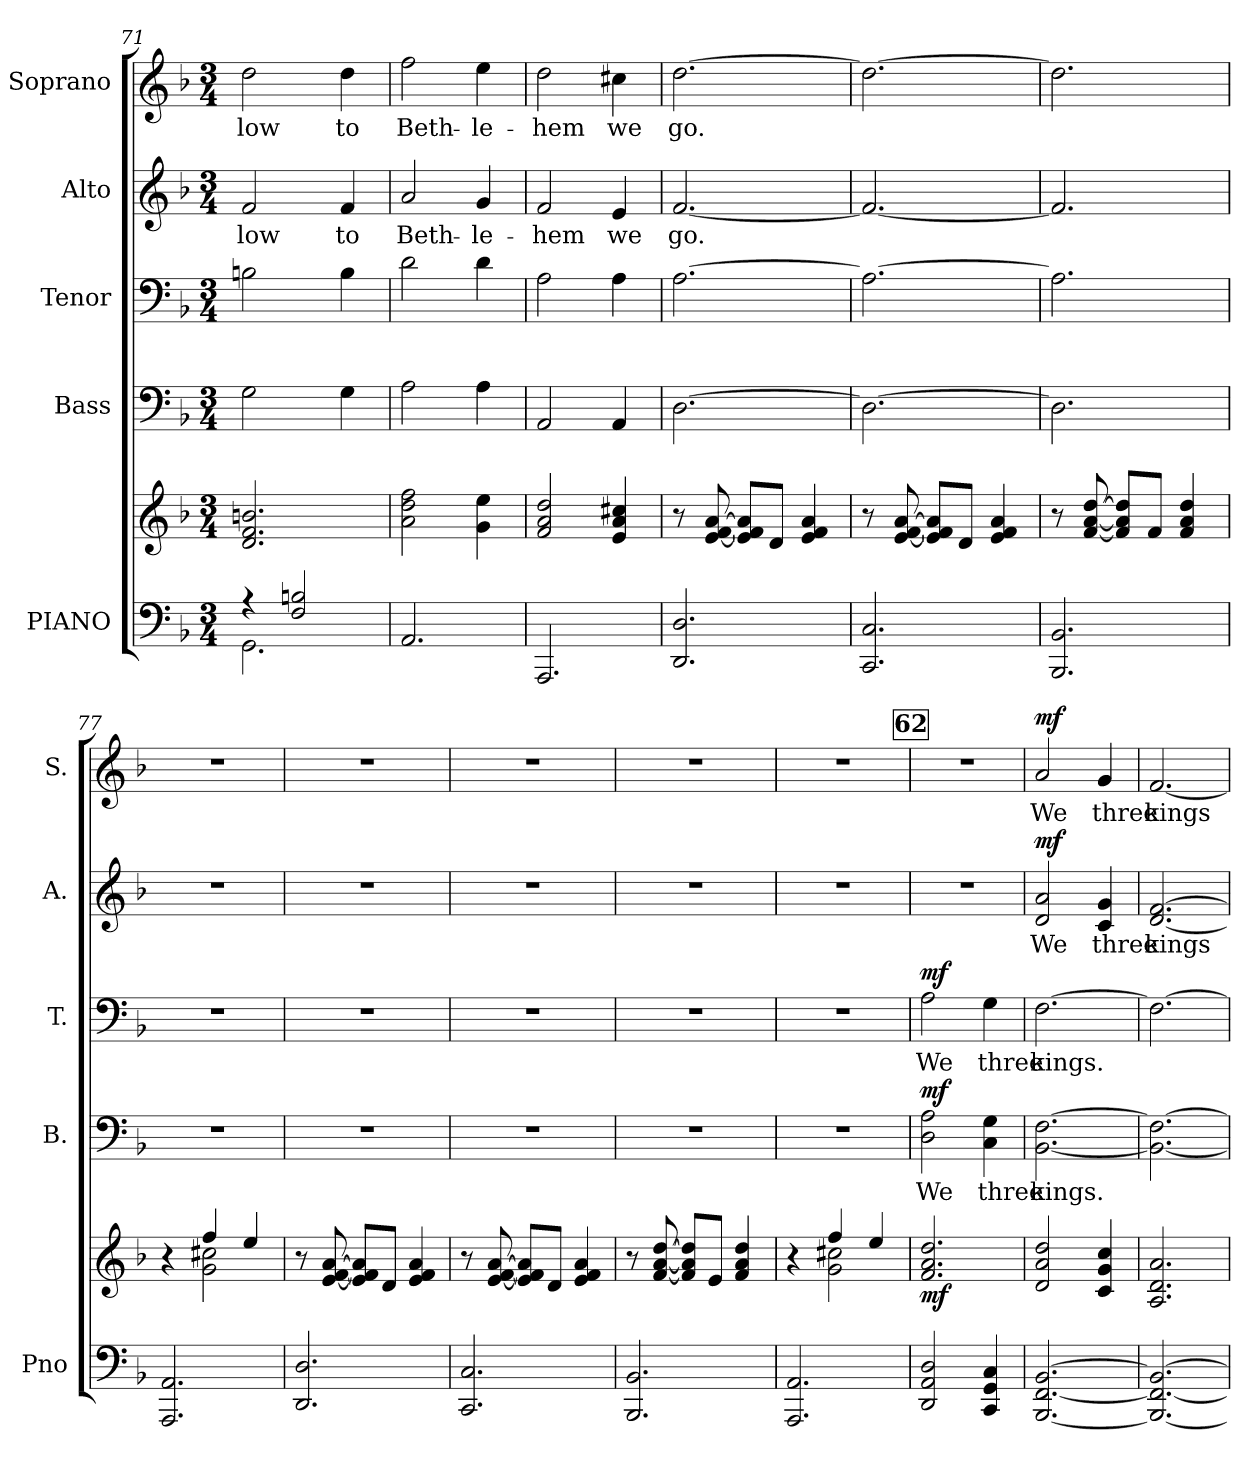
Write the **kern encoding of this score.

**kern	**kern	**dynam	**kern	**text	**dynam	**kern	**text	**dynam	**kern	**text	**dynam	**kern	**text	**dynam
*part5	*part5	*part5	*part4	*part4	*part4	*part3	*part3	*part3	*part2	*part2	*part2	*part1	*part1	*part1
*staff6	*staff5	*staff5/6	*staff4	*staff4	*staff4	*staff3	*staff3	*staff3	*staff2	*staff2	*staff2	*staff1	*staff1	*staff1
*I"PIANO	*	*	*I"Bass	*	*	*I"Tenor	*	*	*I"Alto	*	*	*I"Soprano	*	*
*I'Pno	*	*	*I'B.	*	*	*I'T.	*	*	*I'A.	*	*	*I'S.	*	*
*clefF4	*clefG2	*	*clefF4	*	*	*clefF4	*	*	*clefG2	*	*	*clefG2	*	*
*k[b-]	*k[b-]	*	*k[b-]	*	*	*k[b-]	*	*	*k[b-]	*	*	*k[b-]	*	*
*M3/4	*M3/4	*	*M3/4	*	*	*M3/4	*	*	*M3/4	*	*	*M3/4	*	*
=71	=71	=71	=71	=71	=71	=71	=71	=71	=71	=71	=71	=71	=71	=71
*^	*	*	*	*	*	*	*	*	*	*	*	*	*	*
!	!	!	!	!	!	!	!	!	!	!	!LO:LY:b	!	!	!LO:LY:b	!
4r	2.GG\	2.d/ 2.f/ 2.bn/	.	2G\	.	.	2Bn\	.	.	2f/	-low	.	2dd\	-low	.
2F/ 2Bn/	.	.	.	.	.	.	.	.	.	.	.	.	.	.	.
!	!	!	!	!	!	!	!	!	!	!	!LO:LY:b	!	!	!LO:LY:b	!
.	.	.	.	4G\	.	.	4B\	.	.	4f/	to	.	4dd\	to	.
*v	*v	*	*	*	*	*	*	*	*	*	*	*	*	*	*
=72	=72	=72	=72	=72	=72	=72	=72	=72	=72	=72	=72	=72	=72	=72
!	!	!	!	!	!	!	!	!	!	!LO:LY:b	!	!	!LO:LY:b	!
2.AA/	2a\ 2dd\ 2ff\	.	2A\	.	.	2d\	.	.	2a/	Beth-	.	2ff\	Beth-	.
!	!	!	!	!	!	!	!	!	!	!LO:LY:b	!	!	!LO:LY:b	!
.	4g\ 4ee\	.	4A\	.	.	4d\	.	.	4g/	-le-	.	4ee\	-le-	.
=73	=73	=73	=73	=73	=73	=73	=73	=73	=73	=73	=73	=73	=73	=73
!	!	!	!	!	!	!	!	!	!	!LO:LY:b	!	!	!LO:LY:b	!
2.AAA/	2f/ 2a/ 2dd/	.	2AA/	.	.	2A\	.	.	2f/	-hem	.	2dd\	-hem	.
!	!	!	!	!	!	!	!	!	!	!LO:LY:b	!	!	!LO:LY:b	!
.	4e/ 4a/ 4cc#X/	.	4AA/	.	.	4A\	.	.	4e/	we	.	4cc#X\	we	.
=74	=74	=74	=74	=74	=74	=74	=74	=74	=74	=74	=74	=74	=74	=74
!	!	!	!	!	!	!	!	!	!	!LO:LY:b	!	!	!LO:LY:b	!
2.DD/ 2.D/	8r	.	[2.D\	.	.	[2.A\	.	.	[2.f/	go.	.	[2.dd\	go.	.
.	[8e/ [8f/ [8a/	.	.	.	.	.	.	.	.	.	.	.	.	.
.	8e/] 8f/] 8a/]L	.	.	.	.	.	.	.	.	.	.	.	.	.
.	8d/J	.	.	.	.	.	.	.	.	.	.	.	.	.
.	4e/ 4f/ 4a/	.	.	.	.	.	.	.	.	.	.	.	.	.
=75	=75	=75	=75	=75	=75	=75	=75	=75	=75	=75	=75	=75	=75	=75
2.CC/ 2.C/	8r	.	2.D\_	.	.	2.A\_	.	.	2.f/_	.	.	2.dd\_	.	.
.	[8e/ [8f/ [8a/	.	.	.	.	.	.	.	.	.	.	.	.	.
.	8e/] 8f/] 8a/]L	.	.	.	.	.	.	.	.	.	.	.	.	.
.	8d/J	.	.	.	.	.	.	.	.	.	.	.	.	.
.	4e/ 4f/ 4a/	.	.	.	.	.	.	.	.	.	.	.	.	.
!!LO:LB:g=z
=76	=76	=76	=76	=76	=76	=76	=76	=76	=76	=76	=76	=76	=76	=76
2.BBB-/ 2.BB-/	8r	.	2.D\]	.	.	2.A\]	.	.	2.f/]	.	.	2.dd\]	.	.
.	[8f/ [8a/ [8dd/	.	.	.	.	.	.	.	.	.	.	.	.	.
.	8f/] 8a/] 8dd/]L	.	.	.	.	.	.	.	.	.	.	.	.	.
.	8f/J	.	.	.	.	.	.	.	.	.	.	.	.	.
.	4f/ 4a/ 4dd/	.	.	.	.	.	.	.	.	.	.	.	.	.
=77	=77	=77	=77	=77	=77	=77	=77	=77	=77	=77	=77	=77	=77	=77
*	*^	*	*	*	*	*	*	*	*	*	*	*	*	*
2.AAA/ 2.AA/	4r	4ryy	.	2.r	.	.	2.r	.	.	2.r	.	.	2.r	.	.
.	4ff/	2g\ 2cc#X\	.	.	.	.	.	.	.	.	.	.	.	.	.
.	4ee/	.	.	.	.	.	.	.	.	.	.	.	.	.	.
*	*v	*v	*	*	*	*	*	*	*	*	*	*	*	*	*
=78	=78	=78	=78	=78	=78	=78	=78	=78	=78	=78	=78	=78	=78	=78
2.DD/ 2.D/	8r	.	2.r	.	.	2.r	.	.	2.r	.	.	2.r	.	.
.	[8e/ [8f/ [8a/	.	.	.	.	.	.	.	.	.	.	.	.	.
.	8e/] 8f/] 8a/]L	.	.	.	.	.	.	.	.	.	.	.	.	.
.	8d/J	.	.	.	.	.	.	.	.	.	.	.	.	.
.	4e/ 4f/ 4a/	.	.	.	.	.	.	.	.	.	.	.	.	.
=79	=79	=79	=79	=79	=79	=79	=79	=79	=79	=79	=79	=79	=79	=79
2.CC/ 2.C/	8r	.	2.r	.	.	2.r	.	.	2.r	.	.	2.r	.	.
.	[8e/ [8f/ [8a/	.	.	.	.	.	.	.	.	.	.	.	.	.
.	8e/] 8f/] 8a/]L	.	.	.	.	.	.	.	.	.	.	.	.	.
.	8d/J	.	.	.	.	.	.	.	.	.	.	.	.	.
.	4e/ 4f/ 4a/	.	.	.	.	.	.	.	.	.	.	.	.	.
=80	=80	=80	=80	=80	=80	=80	=80	=80	=80	=80	=80	=80	=80	=80
2.BBB-/ 2.BB-/	8r	.	2.r	.	.	2.r	.	.	2.r	.	.	2.r	.	.
.	[8f/ [8a/ [8dd/	.	.	.	.	.	.	.	.	.	.	.	.	.
.	8f/] 8a/] 8dd/]L	.	.	.	.	.	.	.	.	.	.	.	.	.
.	8e/J	.	.	.	.	.	.	.	.	.	.	.	.	.
.	4f/ 4a/ 4dd/	.	.	.	.	.	.	.	.	.	.	.	.	.
=81	=81	=81	=81	=81	=81	=81	=81	=81	=81	=81	=81	=81	=81	=81
*	*^	*	*	*	*	*	*	*	*	*	*	*	*	*
2.AAA/ 2.AA/	4r	4ryy	.	2.r	.	.	2.r	.	.	2.r	.	.	2.r	.	.
.	4ff/	2g\ 2cc#X\	.	.	.	.	.	.	.	.	.	.	.	.	.
.	4ee/	.	.	.	.	.	.	.	.	.	.	.	.	.	.
*	*v	*v	*	*	*	*	*	*	*	*	*	*	*	*	*
!!LO:REH:place=s1:a:B:cj:fs=14:t=62
=82	=82	=82	=82	=82	=82	=82	=82	=82	=82	=82	=82	=82	=82	=82
!	!	!LO:DY:b	!	!LO:LY:b	!LO:DY:a	!	!LO:LY:b	!LO:DY:a	!	!	!	!	!	!
2DD/ 2AA/ 2D/	2.f/ 2.a/ 2.dd/	mf	2D\ 2A\	We	mf	2A\	We	mf	2.r	.	.	2.r	.	.
!	!	!	!	!LO:LY:b	!	!	!LO:LY:b	!	!	!	!	!	!	!
4CC/ 4GG/ 4C/	.	.	4C\ 4G\	three	.	4G\	three	.	.	.	.	.	.	.
=83	=83	=83	=83	=83	=83	=83	=83	=83	=83	=83	=83	=83	=83	=83
!	!	!	!	!LO:LY:b	!	!	!LO:LY:b	!	!	!LO:LY:b	!LO:DY:a	!	!LO:LY:b	!LO:DY:a
[2.BBB-/ [2.FF/ [2.BB-/	2d/ 2a/ 2dd/	.	[2.BB-\ [2.F\	kings.	.	[2.F\	kings.	.	2d/ 2a/	We	mf	2a/	We	mf
!	!	!	!	!	!	!	!	!	!	!LO:LY:b	!	!	!LO:LY:b	!
.	4c/ 4g/ 4cc/	.	.	.	.	.	.	.	4c/ 4g/	three	.	4g/	three	.
!!LO:PB:g=z
=84	=84	=84	=84	=84	=84	=84	=84	=84	=84	=84	=84	=84	=84	=84
!	!	!	!	!	!	!	!	!	!	!LO:LY:b	!	!	!LO:LY:b	!
2.BBB-/_ 2.FF/_ 2.BB-/_	2.A/ 2.d/ 2.a/	.	2.BB-\_ 2.F\_	.	.	2.F\_	.	.	[2.d/ [2.f/	kings	.	[2.f/	kings	.
=	=	=	=	=	=	=	=	=	=	=	=	=	=	=
*-	*-	*-	*-	*-	*-	*-	*-	*-	*-	*-	*-	*-	*-	*-
